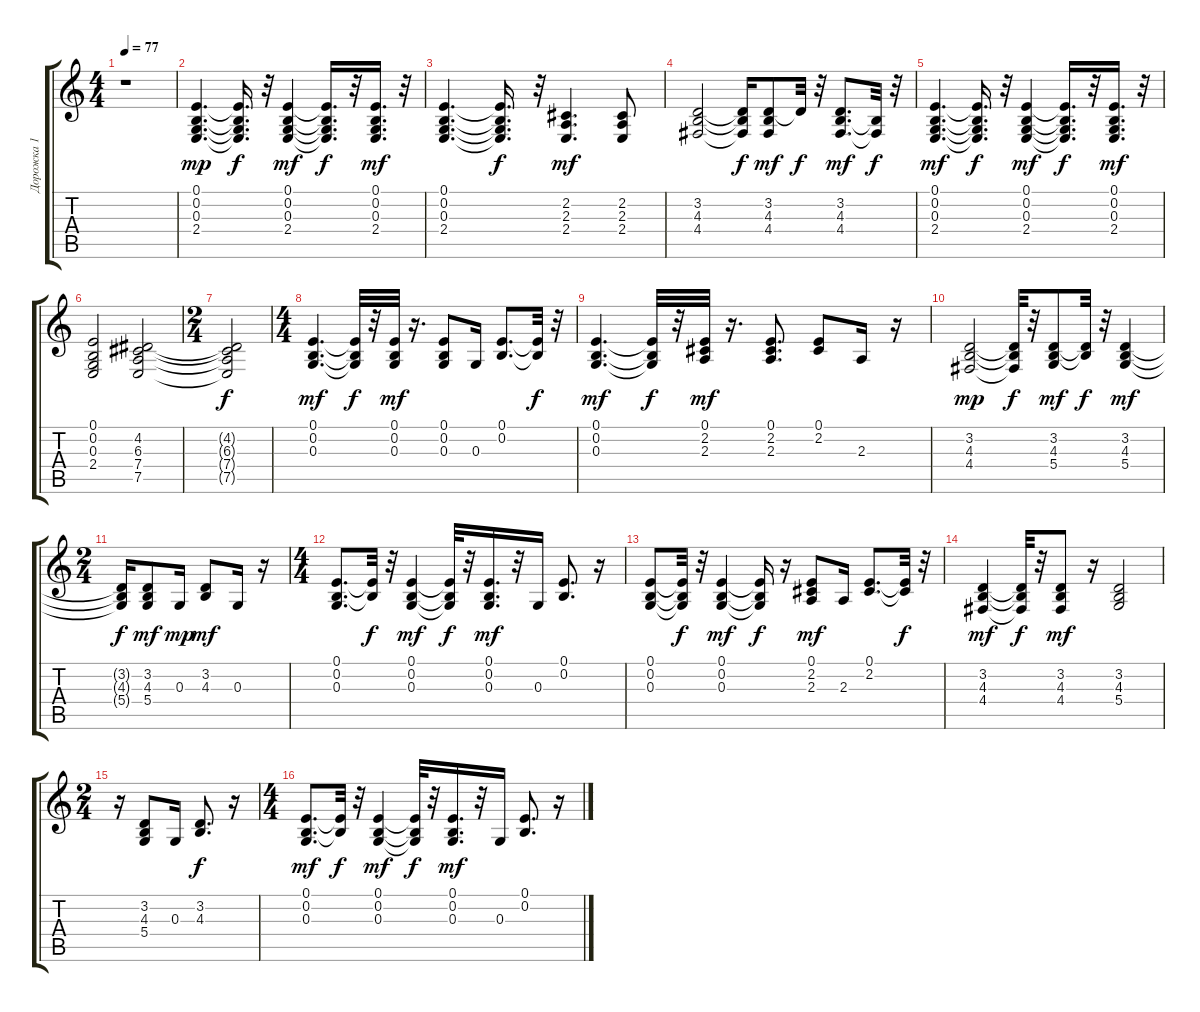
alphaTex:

\track ("Дорожка 1" "Дорожка 1") {instrument acousticgrandpiano}
\staff {score tabs}
\tuning (E4 B3 G3 D3 A2 E2) {hide}
\ts (4 4)
\tempo 77
\clef g2
\ks c
r.1{dy mf} |
(0.1 0.2 0.3 2.4).4{d dy mp} (0.1{t} 0.2{t} 0.3{t} 2.4{t}).16{d dy f} r.32 (0.1 0.2 0.3 2.4).4{dy mf} (0.1{t} 0.2{t} 0.3{t} 2.4{t}).16{d dy f} r.32 (0.1 0.2 0.3 2.4).16{d dy mf} r.32 |
(0.1 0.2 0.3 2.4).4{d} (0.1{t} 0.2{t} 0.3{t} 2.4{t}).16{d dy f} r.32 (2.2 2.3 2.4).4{d dy mf} (2.2 2.3 2.4).8 |
(3.2 4.3 4.4).2 (3.2{t} 4.3{t} 4.4{t}).16{dy f} (3.2 4.3 4.4).8{dy mf} 3.2{t}.32{dy f} r.32 (3.2 4.3 4.4).8{d dy mf} (4.3{t} 4.4{t}).32{dy f} r.32 |
(0.1 0.2 0.3 2.4).4{d dy mf} (0.1{t} 0.2{t} 0.3{t} 2.4{t}).16{d dy f} r.32 (0.1 0.2 0.3 2.4).4{dy mf} (0.1{t} 0.2{t} 0.3{t} 2.4{t}).16{d dy f} r.32 (0.1 0.2 0.3 2.4).16{d dy mf} r.32 |
(0.1 0.2 0.3 2.4).2 (4.2 6.3 7.4 7.5).2 |
\ts (2 4)
(4.2{t} 6.3{t} 7.4{t} 7.5{t}).2{dy f} |
\ts (4 4)
(0.1 0.2 0.3).4{d dy mf} (0.1{t} 0.2{t} 0.3{t}).32{dy f} r.32 (0.1 0.2 0.3).32{dy mf} r.16{d} (0.1 0.2 0.3).8 0.3.16 (0.1 0.2).8{d} (0.1{t} 0.2{t}).32{dy f} r.32 |
(0.1 0.2 0.3).4{d dy mf} (0.1{t} 0.2{t} 0.3{t}).32{dy f} r.32 (0.1 2.2 2.3).32{dy mf} r.16{d} (0.1 2.2 2.3).8{d} (0.1 2.2).8 2.3.16 r.16 |
(3.2 4.3 4.4).2{dy mp} (3.2{t} 4.3{t} 4.4{t}).32{dy f} r.32 (3.2 4.3 5.4).8{dy mf} (3.2{t} 4.3{t}).32{dy f} r.32 (3.2 4.3 5.4).4{dy mf} |
\ts (2 4)
(3.2{t} 4.3{t} 5.4{t}).16{dy f} (3.2 4.3 5.4).8{dy mf} 0.3.16{dy mp} (3.2 4.3).8{dy mf} 0.3.16 r.16 |
\ts (4 4)
(0.1 0.2 0.3).8{d} (0.1{t} 0.2{t}).32{dy f} r.32 (0.1 0.2 0.3).4{dy mf} (0.1{t} 0.2{t} 0.3{t}).32{dy f} r.32 (0.1 0.2 0.3).16{d dy mf} r.32 0.3.16 (0.1 0.2).8{d} r.16 |
(0.1 0.2 0.3).8 (0.1{t} 0.2{t} 0.3{t}).32{dy f} r.32 (0.1 0.2 0.3).4{dy mf} (0.1{t} 0.2{t} 0.3{t}).16{dy f} r.16 (0.1 2.2 2.3).8{dy mf} 2.3.16 (0.1 2.2).8{d} (0.1{t} 2.2{t}).32{dy f} r.32 |
(3.2 4.3 4.4).4{dy mf} (3.2{t} 4.3{t} 4.4{t}).32{dy f} r.32 (3.2 4.3 4.4).8{dy mf} r.16 (3.2 4.3 5.4).2 |
\ts (2 4)
r.16 (3.2 4.3 5.4).8 0.3.16 (3.2 4.3).8{d dy f} r.16 |
\ts (4 4)
(0.1 0.2 0.3).8{d dy mf} (0.1{t} 0.2{t}).32{dy f} r.32 (0.1 0.2 0.3).4{dy mf} (0.1{t} 0.2{t} 0.3{t}).32{dy f} r.32 (0.1 0.2 0.3).16{d dy mf} r.32 0.3.16 (0.1 0.2).8{d} r.16
